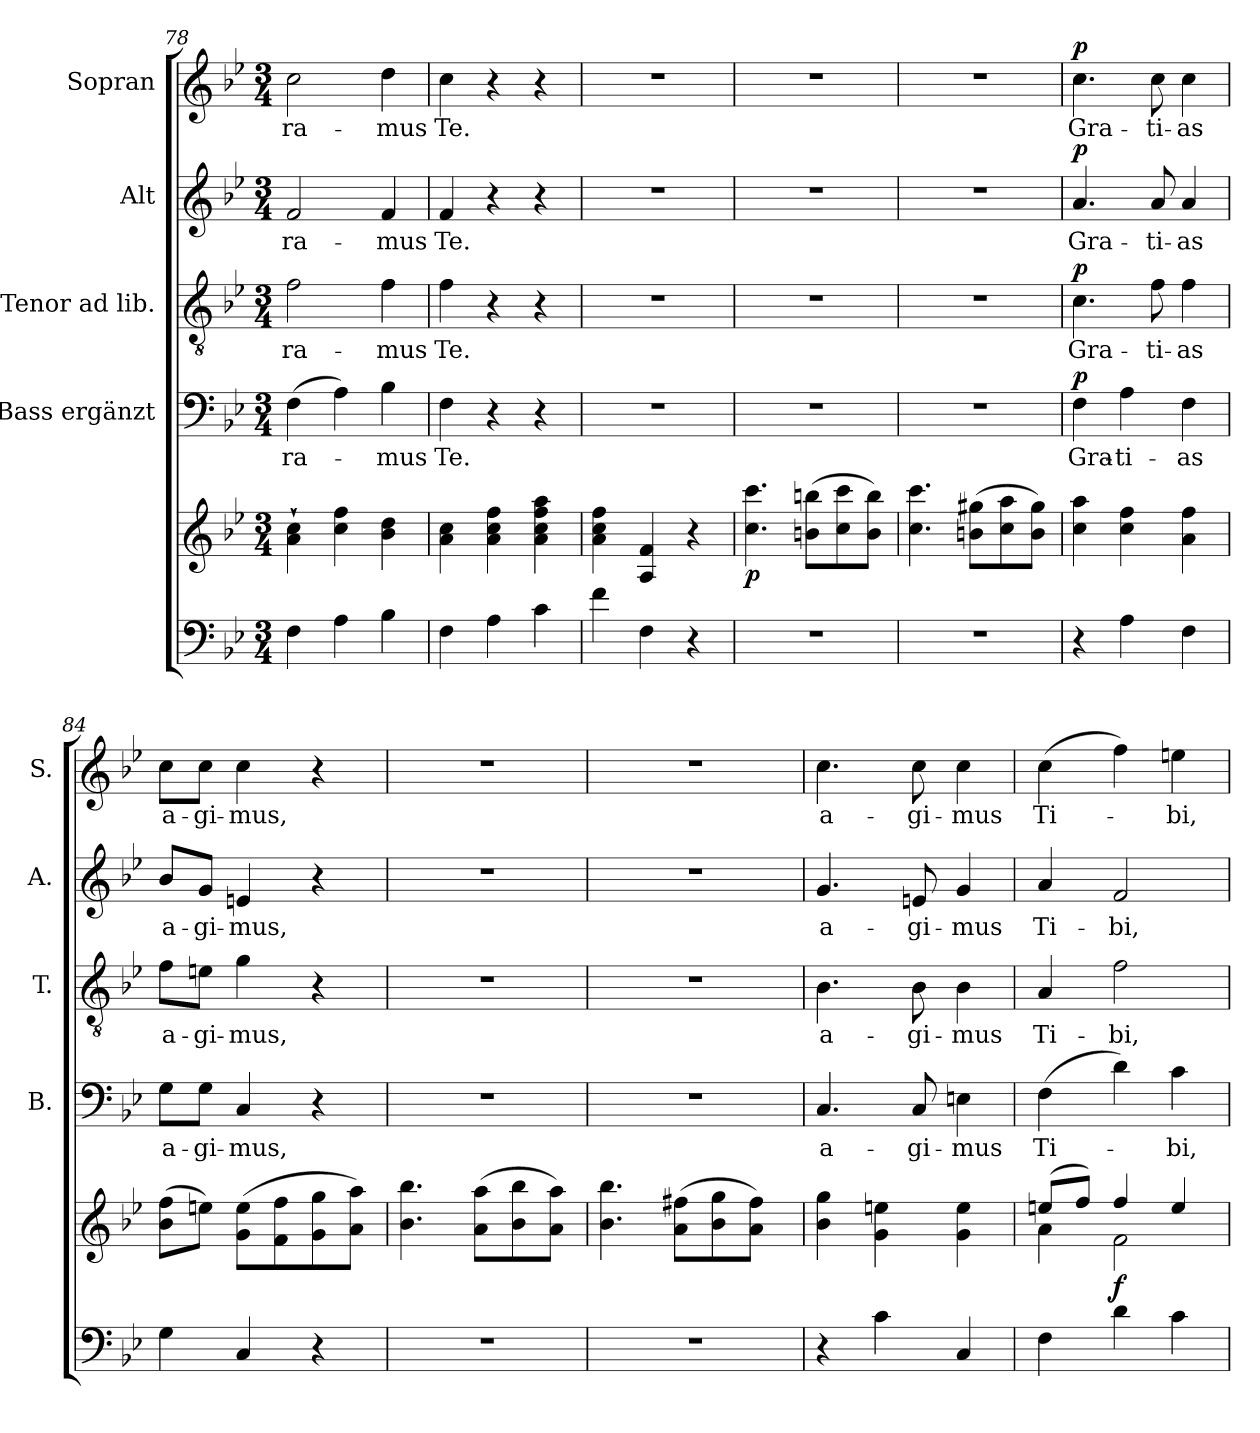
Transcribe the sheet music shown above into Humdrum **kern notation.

**kern	**kern	**dynam	**kern	**text	**dynam	**kern	**text	**dynam	**kern	**text	**dynam	**kern	**text	**dynam
*part5	*part5	*part5	*part4	*part4	*part4	*part3	*part3	*part3	*part2	*part2	*part2	*part1	*part1	*part1
*staff6	*staff5	*staff5/6	*staff4	*staff4	*staff4	*staff3	*staff3	*staff3	*staff2	*staff2	*staff2	*staff1	*staff1	*staff1
*	*	*	*I"Bass ergänzt	*	*	*I"Tenor ad lib.	*	*	*I"Alt	*	*	*I"Sopran	*	*
*	*	*	*I'B.	*	*	*I'T.	*	*	*I'A.	*	*	*I'S.	*	*
*clefF4	*clefG2	*	*clefF4	*	*	*clefGv2	*	*	*clefG2	*	*	*clefG2	*	*
*k[b-e-]	*k[b-e-]	*	*k[b-e-]	*	*	*k[b-e-]	*	*	*k[b-e-]	*	*	*k[b-e-]	*	*
*B-:	*B-:	*	*B-:	*	*	*B-:	*	*	*B-:	*	*	*B-:	*	*
*M3/4	*M3/4	*	*M3/4	*	*	*M3/4	*	*	*M3/4	*	*	*M3/4	*	*
=78	=78	=78	=78	=78	=78	=78	=78	=78	=78	=78	=78	=78	=78	=78
!	!	!	!	!LO:LY:b	!	!	!LO:LY:b	!	!	!LO:LY:b	!	!	!LO:LY:b	!
4F\	4a\`> 4cc\`>	.	(>4F\	-ra-	.	2f\	-ra-	.	2f/	-ra-	.	2cc\	-ra-	.
4A\	4cc\ 4ff\	.	4A\)	.	.	.	.	.	.	.	.	.	.	.
!	!	!	!	!LO:LY:b	!	!	!LO:LY:b	!	!	!LO:LY:b	!	!	!LO:LY:b	!
4B-\	4b-\ 4dd\	.	4B-\	-mus	.	4f\	-mus	.	4f/	-mus	.	4dd\	-mus	.
!!LO:PB:g=z
=79	=79	=79	=79	=79	=79	=79	=79	=79	=79	=79	=79	=79	=79	=79
!	!	!	!	!LO:LY:b	!	!	!LO:LY:b	!	!	!LO:LY:b	!	!	!LO:LY:b	!
4F\	4a\ 4cc\	.	4F\	Te.	.	4f\	Te.	.	4f/	Te.	.	4cc\	Te.	.
4A\	4a\ 4cc\ 4ff\	.	4r	.	.	4r	.	.	4r	.	.	4r	.	.
4c\	4a\ 4cc\ 4ff\ 4aa\	.	4r	.	.	4r	.	.	4r	.	.	4r	.	.
=80	=80	=80	=80	=80	=80	=80	=80	=80	=80	=80	=80	=80	=80	=80
4f\	4a\ 4cc\ 4ff\	.	2.r	.	.	2.r	.	.	2.r	.	.	2.r	.	.
4F\	4A/ 4f/	.	.	.	.	.	.	.	.	.	.	.	.	.
4r	4r	.	.	.	.	.	.	.	.	.	.	.	.	.
=81	=81	=81	=81	=81	=81	=81	=81	=81	=81	=81	=81	=81	=81	=81
!	!	!LO:DY:b	!	!	!	!	!	!	!	!	!	!	!	!
2.r	4.cc\ 4.ccc\	p	2.r	.	.	2.r	.	.	2.r	.	.	2.r	.	.
.	(>8bn\ 8bbn\L	.	.	.	.	.	.	.	.	.	.	.	.	.
.	8cc\ 8ccc\	.	.	.	.	.	.	.	.	.	.	.	.	.
.	8b\ 8bb\J)	.	.	.	.	.	.	.	.	.	.	.	.	.
=82	=82	=82	=82	=82	=82	=82	=82	=82	=82	=82	=82	=82	=82	=82
2.r	4.cc\ 4.ccc\	.	2.r	.	.	2.r	.	.	2.r	.	.	2.r	.	.
.	(>8bn\ 8gg#X\L	.	.	.	.	.	.	.	.	.	.	.	.	.
.	8cc\ 8aa\	.	.	.	.	.	.	.	.	.	.	.	.	.
.	8b\ 8gg#\J)	.	.	.	.	.	.	.	.	.	.	.	.	.
=83	=83	=83	=83	=83	=83	=83	=83	=83	=83	=83	=83	=83	=83	=83
!	!	!	!	!LO:LY:b	!LO:DY:a	!	!LO:LY:b	!LO:DY:a	!	!LO:LY:b	!LO:DY:a	!	!LO:LY:b	!LO:DY:a
4r	4cc\ 4aa\	.	4F\	Gra-	p	4.c\	Gra-	p	4.a/	Gra-	p	4.cc\	Gra-	p
!	!	!	!	!LO:LY:b	!	!	!	!	!	!	!	!	!	!
4A\	4cc\ 4ff\	.	4A\	-ti-	.	.	.	.	.	.	.	.	.	.
!	!	!	!	!	!	!	!LO:LY:b	!	!	!LO:LY:b	!	!	!LO:LY:b	!
.	.	.	.	.	.	8f\	-ti-	.	8a/	-ti-	.	8cc\	-ti-	.
!	!	!	!	!LO:LY:b	!	!	!LO:LY:b	!	!	!LO:LY:b	!	!	!LO:LY:b	!
4F\	4a\ 4ff\	.	4F\	-as	.	4f\	-as	.	4a/	-as	.	4cc\	-as	.
=84	=84	=84	=84	=84	=84	=84	=84	=84	=84	=84	=84	=84	=84	=84
!	!	!	!	!LO:LY:b	!	!	!LO:LY:b	!	!	!LO:LY:b	!	!	!LO:LY:b	!
4G\	(>8b-\ 8ff\L	.	8G\L	a-	.	8f\L	a-	.	8b-/L	a-	.	8cc\L	a-	.
!	!	!	!	!LO:LY:b	!	!	!LO:LY:b	!	!	!LO:LY:b	!	!	!LO:LY:b	!
.	8een\J)	.	8G\J	-gi-	.	8en\J	-gi-	.	8g/J	-gi-	.	8cc\J	-gi-	.
!	!	!	!	!LO:LY:b	!	!	!LO:LY:b	!	!	!LO:LY:b	!	!	!LO:LY:b	!
4C/	(>8g\ 8ee\L	.	4C/	-mus,	.	4g\	-mus,	.	4en/	-mus,	.	4cc\	-mus,	.
.	8f\ 8ff\	.	.	.	.	.	.	.	.	.	.	.	.	.
4r	8g\ 8gg\	.	4r	.	.	4r	.	.	4r	.	.	4r	.	.
.	8a\ 8aa\J)	.	.	.	.	.	.	.	.	.	.	.	.	.
=85	=85	=85	=85	=85	=85	=85	=85	=85	=85	=85	=85	=85	=85	=85
2.r	4.b-\ 4.bb-\	.	2.r	.	.	2.r	.	.	2.r	.	.	2.r	.	.
.	(>8a\ 8aa\L	.	.	.	.	.	.	.	.	.	.	.	.	.
.	8b-\ 8bb-\	.	.	.	.	.	.	.	.	.	.	.	.	.
.	8a\ 8aa\J)	.	.	.	.	.	.	.	.	.	.	.	.	.
!!LO:LB:g=z
=86	=86	=86	=86	=86	=86	=86	=86	=86	=86	=86	=86	=86	=86	=86
2.r	4.b-\ 4.bb-\	.	2.r	.	.	2.r	.	.	2.r	.	.	2.r	.	.
.	(>8a\ 8ff#X\L	.	.	.	.	.	.	.	.	.	.	.	.	.
.	8b-\ 8gg\	.	.	.	.	.	.	.	.	.	.	.	.	.
.	8a\ 8ff#\J)	.	.	.	.	.	.	.	.	.	.	.	.	.
=87	=87	=87	=87	=87	=87	=87	=87	=87	=87	=87	=87	=87	=87	=87
!	!	!	!	!LO:LY:b	!	!	!LO:LY:b	!	!	!LO:LY:b	!	!	!LO:LY:b	!
4r	4b-\ 4gg\	.	4.C/	a-	.	4.B-\	a-	.	4.g/	a-	.	4.cc\	a-	.
4c\	4g\ 4een\	.	.	.	.	.	.	.	.	.	.	.	.	.
!	!	!	!	!LO:LY:b	!	!	!LO:LY:b	!	!	!LO:LY:b	!	!	!LO:LY:b	!
.	.	.	8C/	-gi-	.	8B-\	-gi-	.	8en/	-gi-	.	8cc\	-gi-	.
!	!	!	!	!LO:LY:b	!	!	!LO:LY:b	!	!	!LO:LY:b	!	!	!LO:LY:b	!
4C/	4g\ 4ee\	.	4En\	-mus	.	4B-\	-mus	.	4g/	-mus	.	4cc\	-mus	.
=88	=88	=88	=88	=88	=88	=88	=88	=88	=88	=88	=88	=88	=88	=88
*	*^	*	*	*	*	*	*	*	*	*	*	*	*	*
!	!	!	!	!	!LO:LY:b	!	!	!LO:LY:b	!	!	!LO:LY:b	!	!	!LO:LY:b	!
4F\	(>8een/L	4a\	.	(>4F\	Ti-	.	4A/	Ti-	.	4a/	Ti-	.	(>4cc\	Ti-	.
.	8ff/J)	.	.	.	.	.	.	.	.	.	.	.	.	.	.
!	!	!	!LO:DY:a=2	!	!	!	!	!LO:LY:b	!	!	!LO:LY:b	!	!	!	!
4d\	4ff/	2f\	f	4d\)	.	.	2f\	-bi,	.	2f/	-bi,	.	4ff\)	.	.
!	!	!	!	!	!LO:LY:b	!	!	!	!	!	!	!	!	!LO:LY:b	!
4c\	4ee/	.	.	4c\	-bi,	.	.	.	.	.	.	.	4een\	-bi,	.
*	*v	*v	*	*	*	*	*	*	*	*	*	*	*	*	*
=	=	=	=	=	=	=	=	=	=	=	=	=	=	=
*-	*-	*-	*-	*-	*-	*-	*-	*-	*-	*-	*-	*-	*-	*-
